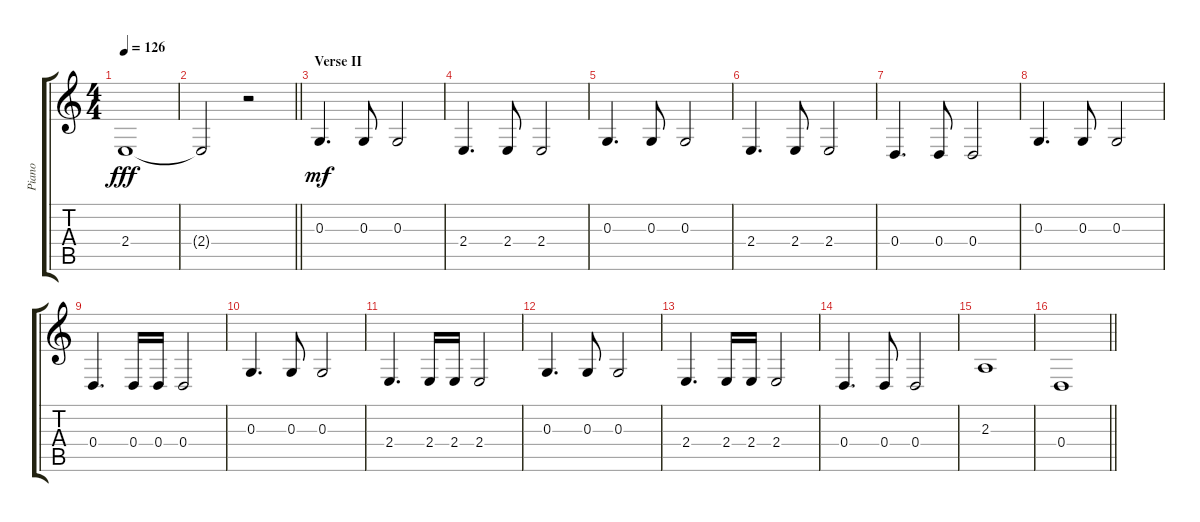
\track ("Piano" "Piano") {instrument acousticgrandpiano}
\staff {score tabs}
\tuning (E4 B3 G3 D3 A2 E2) {hide}
\ts (4 4)
\tempo 126
\clef g2
\ks c
2.4.1{dy fff} |
\barLineRight lightlight
2.4{t}.2 r.2 |
\section ("" "Verse II")
0.3.4{d dy mf} 0.3.8 0.3.2 |
2.4.4{d} 2.4.8 2.4.2 |
0.3.4{d} 0.3.8 0.3.2 |
2.4.4{d} 2.4.8 2.4.2 |
0.4.4{d} 0.4.8 0.4.2 |
0.3.4{d} 0.3.8 0.3.2 |
0.4.4{d} 0.4.16 0.4.16 0.4.2 |
0.3.4{d} 0.3.8 0.3.2 |
2.4.4{d} 2.4.16 2.4.16 2.4.2 |
0.3.4{d} 0.3.8 0.3.2 |
2.4.4{d} 2.4.16 2.4.16 2.4.2 |
0.4.4{d} 0.4.8 0.4.2 |
2.3.1 |
\barLineRight lightlight
0.4.1
